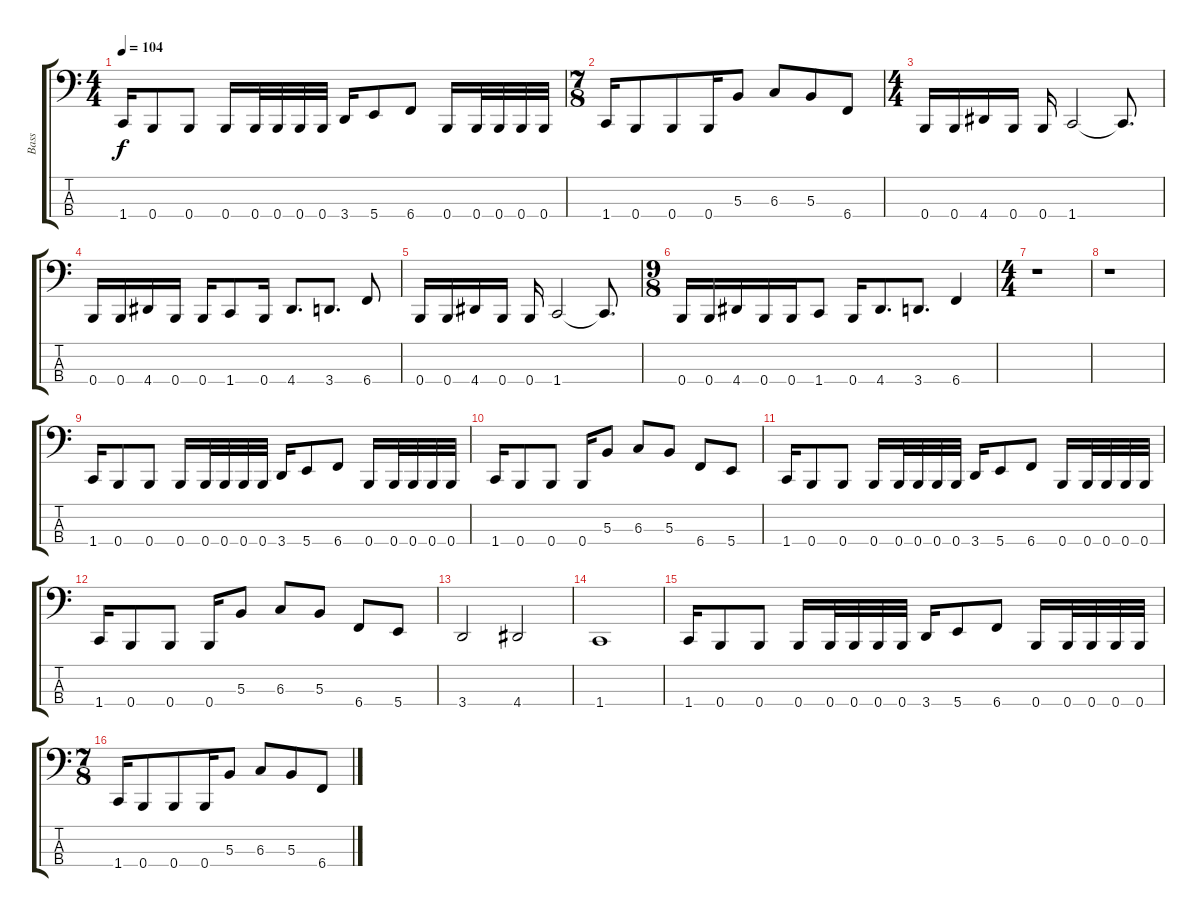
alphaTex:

\track ("Bass" "Bass") {instrument electricbassfinger}
\staff {score tabs}
\tuning (E2 B1 Gb1 B0) {hide}
\ts (4 4)
\tempo 104
\clef f4
\ks c
1.4.16{dy f} 0.4.8 0.4.8 0.4.16 0.4.32 0.4.32 0.4.32 0.4.32 3.4.16 5.4.8 6.4.8 0.4.16 0.4.32 0.4.32 0.4.32 0.4.32 |
\ts (7 8)
1.4.16 0.4.8 0.4.8 0.4.16 5.3.8 6.3.8 5.3.8 6.4.8 |
\ts (4 4)
0.4.16 0.4.16 4.4.16 0.4.16 0.4.16 1.4.2 1.4{t}.8{d} |
0.4.16 0.4.16 4.4.16 0.4.16 0.4.16 1.4.8 0.4.16 4.4.8{d} 3.4.8{d} 6.4.8 |
0.4.16 0.4.16 4.4.16 0.4.16 0.4.16 1.4.2 1.4{t}.8{d} |
\ts (9 8)
0.4.16 0.4.16 4.4.16 0.4.16 0.4.16 1.4.8 0.4.16 4.4.8{d} 3.4.8{d} 6.4.4 |
\ts (4 4)
r.1 |
r.1 |
1.4.16 0.4.8 0.4.8 0.4.16 0.4.32 0.4.32 0.4.32 0.4.32 3.4.16 5.4.8 6.4.8 0.4.16 0.4.32 0.4.32 0.4.32 0.4.32 |
1.4.16 0.4.8 0.4.8 0.4.16 5.3.8 6.3.8 5.3.8 6.4.8 5.4.8 |
1.4.16 0.4.8 0.4.8 0.4.16 0.4.32 0.4.32 0.4.32 0.4.32 3.4.16 5.4.8 6.4.8 0.4.16 0.4.32 0.4.32 0.4.32 0.4.32 |
1.4.16 0.4.8 0.4.8 0.4.16 5.3.8 6.3.8 5.3.8 6.4.8 5.4.8 |
3.4.2 4.4.2 |
1.4.1 |
1.4.16 0.4.8 0.4.8 0.4.16 0.4.32 0.4.32 0.4.32 0.4.32 3.4.16 5.4.8 6.4.8 0.4.16 0.4.32 0.4.32 0.4.32 0.4.32 |
\ts (7 8)
1.4.16 0.4.8 0.4.8 0.4.16 5.3.8 6.3.8 5.3.8 6.4.8
